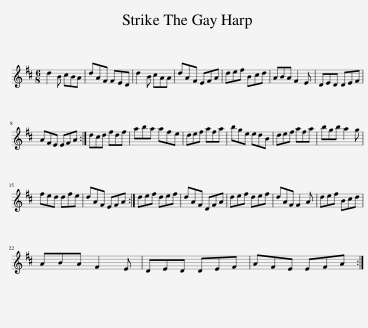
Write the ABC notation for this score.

X:1
L:1/8
M:6/8
I:linebreak $
K:D
V:1 treble
V:1
 d2 B cBA | dAF FED | d2 B cAA | dAF EFA | def Bcd | %5
 ABA F2 E | DED DEF |$ AFE EFA :| dcd fdf | aba afe | %10
 def afa | bge edB | def afa | bgb a2 g |$ fed dfe | %15
 dAF EFA :| def def | dAF DFA | def def | dAF F2 A | %20
 def Bcd |$ ABA F2 E | DED DEF | AFE EFA :| %24
